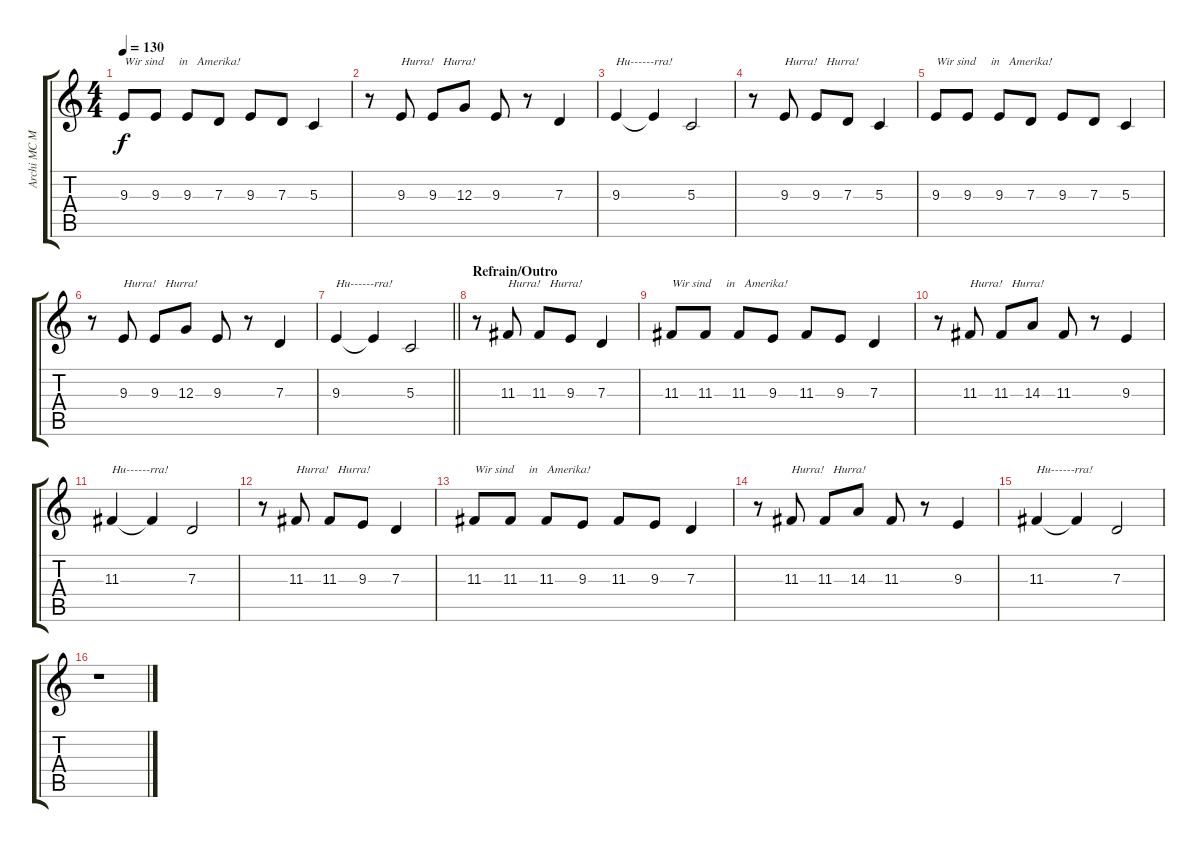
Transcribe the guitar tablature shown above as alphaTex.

\track ("Archi MC Motherfucka Alert" "Archi MC M") {instrument sopranosax}
\staff {score tabs}
\tuning (E4 B3 G3 D3 A2 E2) {hide}
\ts (4 4)
\tempo 130
\clef g2
\ks c
9.3.8{txt "Wir sind     in   Amerika!" dy f} 9.3.8 9.3.8 7.3.8 9.3.8 7.3.8 5.3.4 |
r.8 9.3.8{txt "Hurra!   Hurra!"} 9.3.8 12.3.8 9.3.8 r.8 7.3.4 |
9.3.4{txt "Hu------rra!"} 9.3{t}.4 5.3.2 |
r.8 9.3.8{txt "Hurra!   Hurra!"} 9.3.8 7.3.8 5.3.4 |
9.3.8{txt "Wir sind     in   Amerika!"} 9.3.8 9.3.8 7.3.8 9.3.8 7.3.8 5.3.4 |
r.8 9.3.8{txt "Hurra!   Hurra!"} 9.3.8 12.3.8 9.3.8 r.8 7.3.4 |
\barLineRight lightlight
9.3.4{txt "Hu------rra!"} 9.3{t}.4 5.3.2 |
\section ("" "Refrain/Outro")
r.8 11.3.8{txt "Hurra!   Hurra!"} 11.3.8 9.3.8 7.3.4 |
11.3.8{txt "Wir sind     in   Amerika!"} 11.3.8 11.3.8 9.3.8 11.3.8 9.3.8 7.3.4 |
r.8 11.3.8{txt "Hurra!   Hurra!"} 11.3.8 14.3.8 11.3.8 r.8 9.3.4 |
11.3.4{txt "Hu------rra!"} 11.3{t}.4 7.3.2 |
r.8 11.3.8{txt "Hurra!   Hurra!"} 11.3.8 9.3.8 7.3.4 |
11.3.8{txt "Wir sind     in   Amerika!"} 11.3.8 11.3.8 9.3.8 11.3.8 9.3.8 7.3.4 |
r.8 11.3.8{txt "Hurra!   Hurra!"} 11.3.8 14.3.8 11.3.8 r.8 9.3.4 |
11.3.4{txt "Hu------rra!"} 11.3{t}.4 7.3.2 |
r.1
